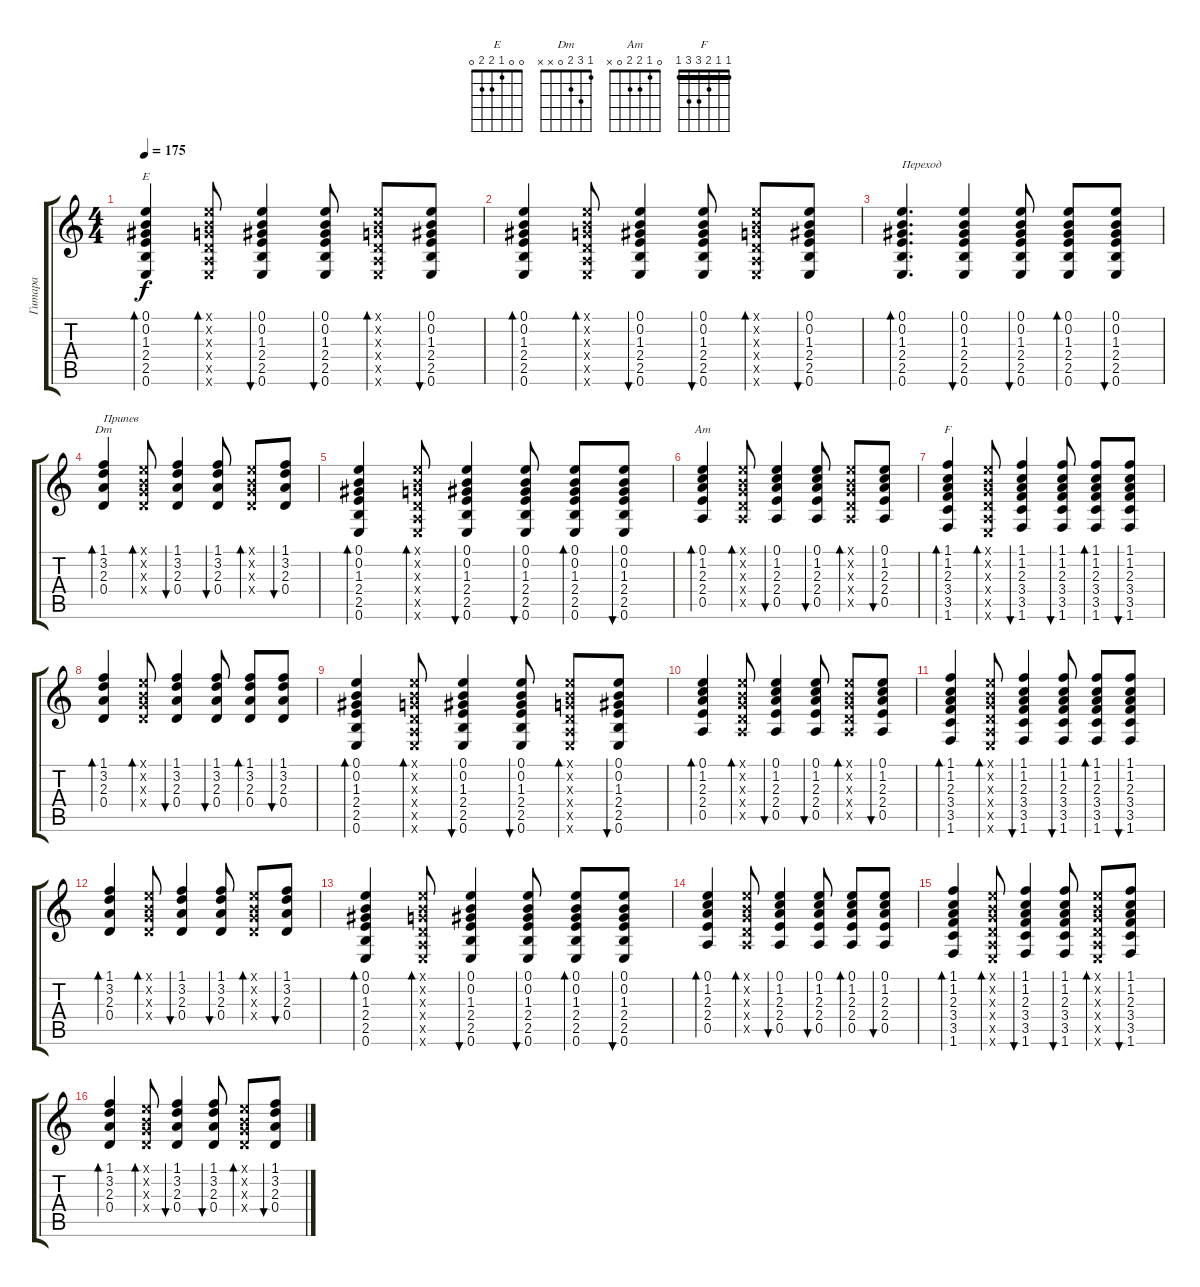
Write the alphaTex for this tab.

\track ("Гитара" "Гитара") {instrument acousticguitarsteel}
\staff {score tabs}
\tuning (E4 B3 G3 D3 A2 E2) {hide}
\chord ("E" 0 0 1 2 2 0)
\chord ("Dm" 1 3 2 0 x x)
\chord ("Am" 0 1 2 2 0 x)
\chord ("F" 1 1 2 3 3 1) {barre 1}
\ts (4 4)
\tempo 175
\clef g2
\ks c
(0.1 0.2 1.3 2.4 2.5 0.6).4{bd 60 ch "E" dy f} (0.1{x} 0.2{x} 0.3{x} 0.4{x} 0.5{x} 0.6{x}).8{bd 60} (0.1 0.2 1.3 2.4 2.5 0.6).4{bu 60} (0.1 0.2 1.3 2.4 2.5 0.6).8{bu 60} (0.1{x} 0.2{x} 0.3{x} 0.4{x} 0.5{x} 0.6{x}).8{bd 60} (0.1 0.2 1.3 2.4 2.5 0.6).8{bu 60} |
(0.1 0.2 1.3 2.4 2.5 0.6).4{bd 60} (0.1{x} 0.2{x} 0.3{x} 0.4{x} 0.5{x} 0.6{x}).8{bd 60} (0.1 0.2 1.3 2.4 2.5 0.6).4{bu 60} (0.1 0.2 1.3 2.4 2.5 0.6).8{bu 60} (0.1{x} 0.2{x} 0.3{x} 0.4{x} 0.5{x} 0.6{x}).8{bd 60} (0.1 0.2 1.3 2.4 2.5 0.6).8{bu 60} |
(0.1 0.2 1.3 2.4 2.5 0.6).4{d bd 60 txt "Переход"} (0.1 0.2 1.3 2.4 2.5 0.6).4{bu 60} (0.1 0.2 1.3 2.4 2.5 0.6).8{bu 60} (0.1 0.2 1.3 2.4 2.5 0.6).8{bd 60} (0.1 0.2 1.3 2.4 2.5 0.6).8{bu 60} |
(1.1 3.2 2.3 0.4).4{bd 60 ch "Dm" txt "Припев"} (0.1{x} 0.2{x} 0.3{x} 0.4{x}).8{bd 60} (1.1 3.2 2.3 0.4).4{bu 60} (1.1 3.2 2.3 0.4).8{bu 60} (0.1{x} 0.2{x} 0.3{x} 0.4{x}).8{bd 60} (1.1 3.2 2.3 0.4).8{bu 60} |
(0.1 0.2 1.3 2.4 2.5 0.6).4{bd 60} (0.1{x} 0.2{x} 0.3{x} 0.4{x} 0.5{x} 0.6{x}).8{bd 60} (0.1 0.2 1.3 2.4 2.5 0.6).4{bu 60} (0.1 0.2 1.3 2.4 2.5 0.6).8{bu 60} (0.1 0.2 1.3 2.4 2.5 0.6).8{bd 60} (0.1 0.2 1.3 2.4 2.5 0.6).8{bu 60} |
(0.1 1.2 2.3 2.4 0.5).4{bd 60 ch "Am"} (0.1{x} 0.2{x} 0.3{x} 0.4{x} 0.5{x}).8{bd 60} (0.1 1.2 2.3 2.4 0.5).4{bu 60} (0.1 1.2 2.3 2.4 0.5).8{bu 60} (0.1{x} 0.2{x} 0.3{x} 0.4{x} 0.5{x}).8{bd 60} (0.1 1.2 2.3 2.4 0.5).8{bu 60} |
(1.1 1.2 2.3 3.4 3.5 1.6).4{bd 60 ch "F"} (0.1{x} 0.2{x} 0.3{x} 0.4{x} 0.5{x} 0.6{x}).8{bd 60} (1.1 1.2 2.3 3.4 3.5 1.6).4{bu 60} (1.1 1.2 2.3 3.4 3.5 1.6).8{bu 60} (1.1 1.2 2.3 3.4 3.5 1.6).8{bd 60} (1.1 1.2 2.3 3.4 3.5 1.6).8{bu 60} |
(1.1 3.2 2.3 0.4).4{bd 60} (0.1{x} 0.2{x} 0.3{x} 0.4{x}).8{bd 60} (1.1 3.2 2.3 0.4).4{bu 60} (1.1 3.2 2.3 0.4).8{bu 60} (1.1 3.2 2.3 0.4).8{bd 60} (1.1 3.2 2.3 0.4).8{bu 60} |
(0.1 0.2 1.3 2.4 2.5 0.6).4{bd 60} (0.1{x} 0.2{x} 0.3{x} 0.4{x} 0.5{x} 0.6{x}).8{bd 60} (0.1 0.2 1.3 2.4 2.5 0.6).4{bu 60} (0.1 0.2 1.3 2.4 2.5 0.6).8{bu 60} (0.1{x} 0.2{x} 0.3{x} 0.4{x} 0.5{x} 0.6{x}).8{bd 60} (0.1 0.2 1.3 2.4 2.5 0.6).8{bu 60} |
(0.1 1.2 2.3 2.4 0.5).4{bd 60} (0.1{x} 0.2{x} 0.3{x} 0.4{x} 0.5{x}).8{bd 60} (0.1 1.2 2.3 2.4 0.5).4{bu 60} (0.1 1.2 2.3 2.4 0.5).8{bu 60} (0.1{x} 0.2{x} 0.3{x} 0.4{x} 0.5{x}).8{bd 60} (0.1 1.2 2.3 2.4 0.5).8{bu 60} |
(1.1 1.2 2.3 3.4 3.5 1.6).4{bd 60} (0.1{x} 0.2{x} 0.3{x} 0.4{x} 0.5{x} 0.6{x}).8{bd 60} (1.1 1.2 2.3 3.4 3.5 1.6).4{bu 60} (1.1 1.2 2.3 3.4 3.5 1.6).8{bu 60} (1.1 1.2 2.3 3.4 3.5 1.6).8{bd 60} (1.1 1.2 2.3 3.4 3.5 1.6).8{bu 60} |
(1.1 3.2 2.3 0.4).4{bd 60} (0.1{x} 0.2{x} 0.3{x} 0.4{x}).8{bd 60} (1.1 3.2 2.3 0.4).4{bu 60} (1.1 3.2 2.3 0.4).8{bu 60} (0.1{x} 0.2{x} 0.3{x} 0.4{x}).8{bd 60} (1.1 3.2 2.3 0.4).8{bu 60} |
(0.1 0.2 1.3 2.4 2.5 0.6).4{bd 60} (0.1{x} 0.2{x} 0.3{x} 0.4{x} 0.5{x} 0.6{x}).8{bd 60} (0.1 0.2 1.3 2.4 2.5 0.6).4{bu 60} (0.1 0.2 1.3 2.4 2.5 0.6).8{bu 60} (0.1 0.2 1.3 2.4 2.5 0.6).8{bd 60} (0.1 0.2 1.3 2.4 2.5 0.6).8{bu 60} |
(0.1 1.2 2.3 2.4 0.5).4{bd 60} (0.1{x} 0.2{x} 0.3{x} 0.4{x} 0.5{x}).8{bd 60} (0.1 1.2 2.3 2.4 0.5).4{bu 60} (0.1 1.2 2.3 2.4 0.5).8{bu 60} (0.1 1.2 2.3 2.4 0.5).8{bd 60} (0.1 1.2 2.3 2.4 0.5).8{bu 60} |
(1.1 1.2 2.3 3.4 3.5 1.6).4{bd 60} (0.1{x} 0.2{x} 0.3{x} 0.4{x} 0.5{x} 0.6{x}).8{bd 60} (1.1 1.2 2.3 3.4 3.5 1.6).4{bu 60} (1.1 1.2 2.3 3.4 3.5 1.6).8{bu 60} (0.1{x} 0.2{x} 0.3{x} 0.4{x} 0.5{x} 0.6{x}).8{bd 60} (1.1 1.2 2.3 3.4 3.5 1.6).8{bu 60} |
(1.1 3.2 2.3 0.4).4{bd 60} (0.1{x} 0.2{x} 0.3{x} 0.4{x}).8{bd 60} (1.1 3.2 2.3 0.4).4{bu 60} (1.1 3.2 2.3 0.4).8{bu 60} (0.1{x} 0.2{x} 0.3{x} 0.4{x}).8{bd 60} (1.1 3.2 2.3 0.4).8{bu 60}
